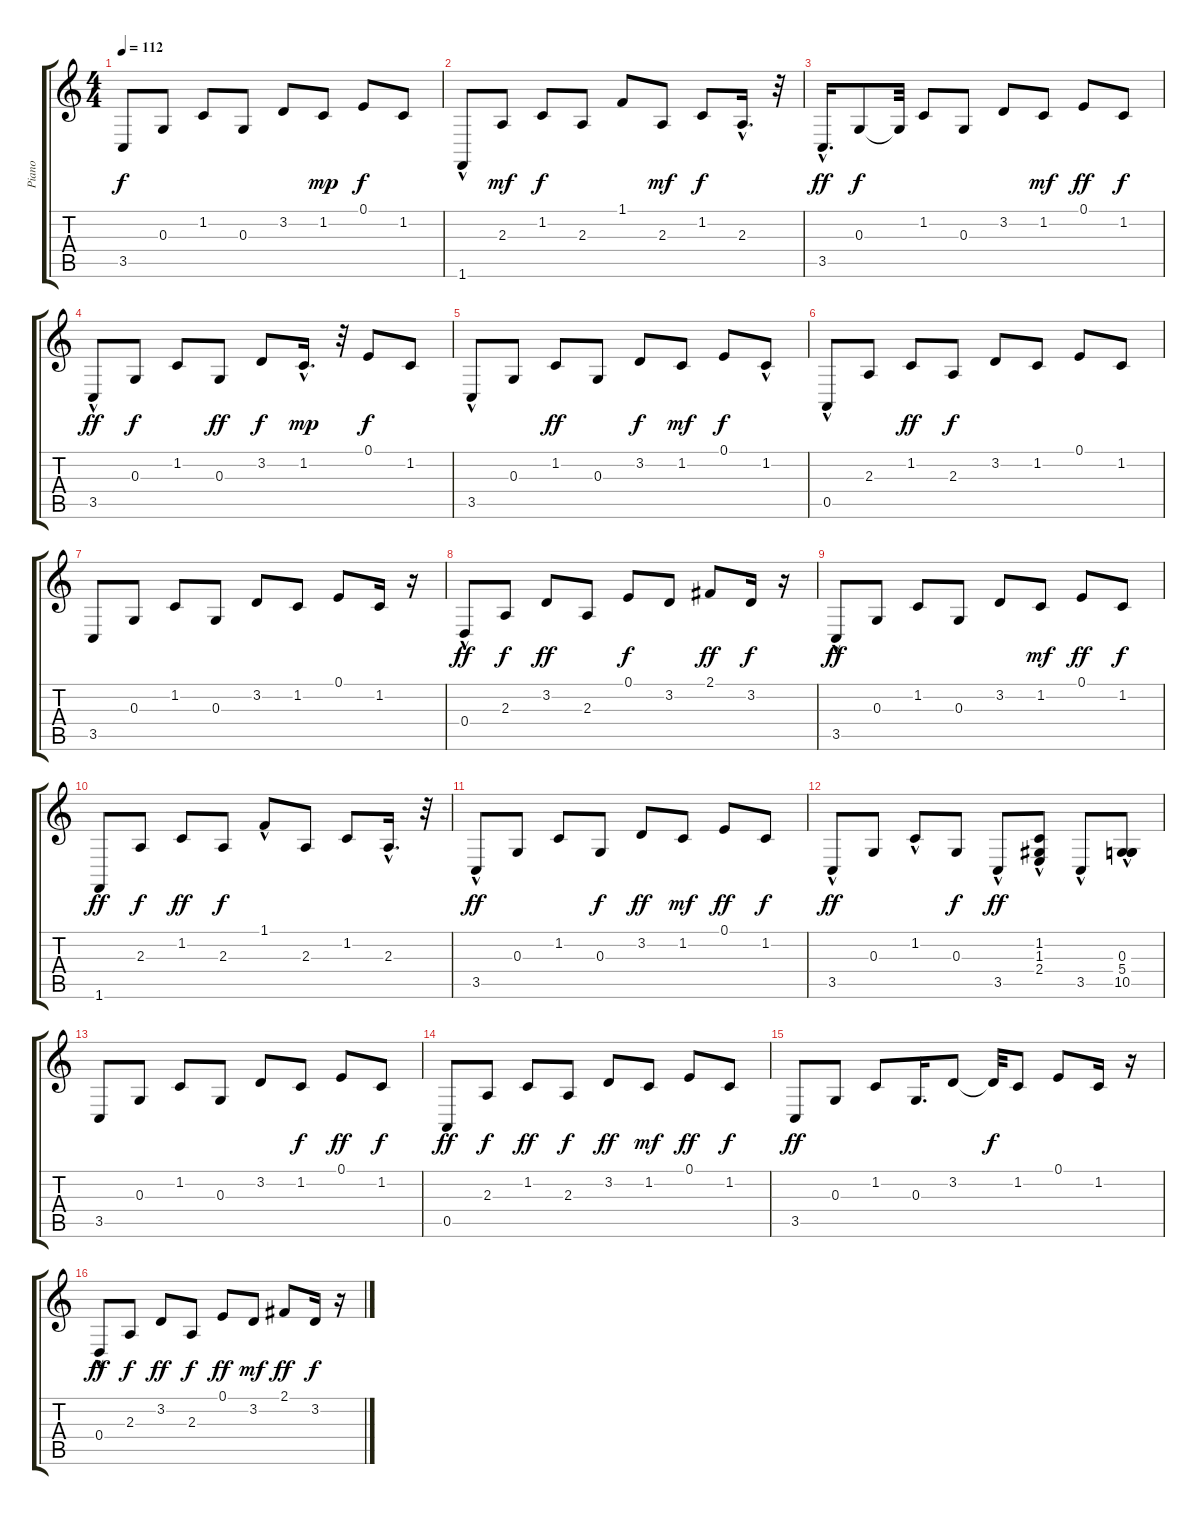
\track ("Piano" "Piano") {instrument electricpiano1}
\staff {score tabs}
\tuning (E4 B3 G3 D3 A2 E2) {hide}
\ts (4 4)
\tempo 112
\clef g2
\ks c
3.5.8{dy f} 0.3.8 1.2.8 0.3.8 3.2.8 1.2.8{dy mp} 0.1.8{dy f} 1.2.8 |
1.6{hac}.8 2.3.8{dy mf} 1.2.8{dy f} 2.3.8 1.1.8 2.3.8{dy mf} 1.2.8{dy f} 2.3{hac}.16{d} r.32 |
3.5{hac}.16{d dy ff} 0.3.8{dy f} 0.3{t}.32 1.2.8 0.3.8 3.2.8 1.2.8{dy mf} 0.1.8{dy ff} 1.2.8{dy f} |
3.5{hac}.8{dy ff} 0.3.8{dy f} 1.2.8 0.3.8{dy ff} 3.2.8{dy f} 1.2{hac}.16{d dy mp} r.32 0.1.8{dy f} 1.2.8 |
3.5{hac}.8 0.3.8 1.2.8{dy ff} 0.3.8 3.2.8{dy f} 1.2.8{dy mf} 0.1.8{dy f} 1.2{hac}.8 |
0.5{hac}.8 2.3.8 1.2.8{dy ff} 2.3.8{dy f} 3.2.8 1.2.8 0.1.8 1.2.8 |
3.5.8 0.3.8 1.2.8 0.3.8 3.2.8 1.2.8 0.1.8 1.2.16 r.16 |
0.4{hac}.8{dy ff} 2.3.8{dy f} 3.2.8{dy ff} 2.3.8 0.1.8{dy f} 3.2.8 2.1.8{dy ff} 3.2.16{dy f} r.16 |
3.5{hac}.8{dy ff} 0.3.8 1.2.8 0.3.8 3.2.8 1.2.8{dy mf} 0.1.8{dy ff} 1.2.8{dy f} |
1.6.8{dy ff} 2.3.8{dy f} 1.2.8{dy ff} 2.3.8{dy f} 1.1{hac}.8 2.3.8 1.2.8 2.3{hac}.16{d} r.32 |
3.5{hac}.8{dy ff} 0.3.8 1.2.8 0.3.8{dy f} 3.2.8{dy ff} 1.2.8{dy mf} 0.1.8{dy ff} 1.2.8{dy f} |
3.5{hac}.8{dy ff} 0.3.8 1.2{hac}.8 0.3.8{dy f} 3.5{hac}.8{dy ff} (1.2{hac} 1.3{hac} 2.4{hac}).8 3.5{hac}.8 (0.3{hac} 5.4 10.5).8 |
3.5.8 0.3.8 1.2.8 0.3.8 3.2.8 1.2.8{dy f} 0.1.8{dy ff} 1.2.8{dy f} |
0.5.8{dy ff} 2.3.8{dy f} 1.2.8{dy ff} 2.3.8{dy f} 3.2.8{dy ff} 1.2.8{dy mf} 0.1.8{dy ff} 1.2.8{dy f} |
3.5.8{dy ff} 0.3.8 1.2.8 0.3.16{d} 3.2.8 3.2{t}.32{dy f} 1.2.8 0.1.8 1.2.16 r.16 |
0.4{hac}.8{dy ff} 2.3.8{dy f} 3.2.8{dy ff} 2.3.8{dy f} 0.1.8{dy ff} 3.2.8{dy mf} 2.1.8{dy ff} 3.2.16{dy f} r.16
